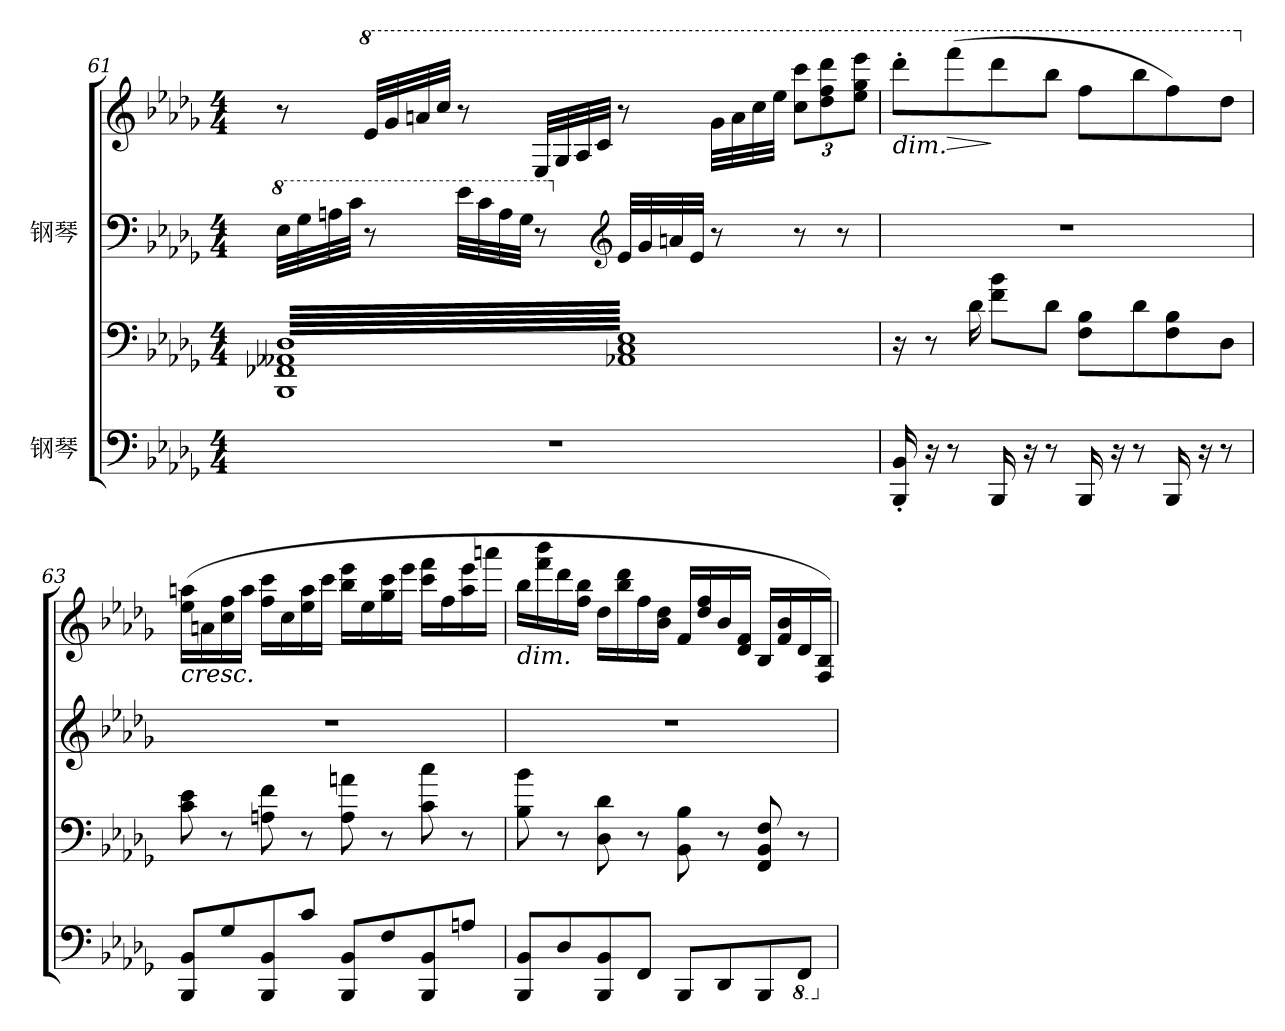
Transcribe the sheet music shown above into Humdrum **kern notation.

**kern	**kern	**kern	**kern	**dynam
*part2	*part2	*part1	*part1	*part1
*staff4	*staff3	*staff2	*staff1	*staff1/2
*I"钢琴	*	*I"钢琴	*	*
*clefF4	*clefF4	*clefF4	*clefG2	*
*k[b-e-a-d-g-]	*k[b-e-a-d-g-]	*k[b-e-a-d-g-]	*k[b-e-a-d-g-]	*
*M4/4	*M4/4	*M4/4	*M4/4	*
*	*	*8va	*	*
=61	=61	=61	=61	=61
*	*tremolo	*	*	*
1r	64BBB- 64FF-X 64AA--X 64D-LLLL	32e-\LLL	8r	.
.	64AA-X 64C 64E-	.	.	.
.	64BBB- 64FF-X 64AA--X 64D-	32g-\	.	.
.	64AA-X 64C 64E-	.	.	.
.	64BBB- 64FF-X 64AA--X 64D-	32an\	.	.
.	64AA-X 64C 64E-	.	.	.
.	64BBB- 64FF-X 64AA--X 64D-	32cc\JJJ	.	.
.	64AA-X 64C 64E-	.	.	.
*	*	*	*8va	*
.	64BBB- 64FF-X 64AA--X 64D-	8r	32ee-/LLL	.
.	64AA-X 64C 64E-	.	.	.
.	64BBB- 64FF-X 64AA--X 64D-	.	32gg-/	.
.	64AA-X 64C 64E-	.	.	.
.	64BBB- 64FF-X 64AA--X 64D-	.	32aan/	.
.	64AA-X 64C 64E-	.	.	.
.	64BBB- 64FF-X 64AA--X 64D-	.	32ccc/JJJ	.
.	64AA-X 64C 64E-	.	.	.
.	64BBB- 64FF-X 64AA--X 64D-	32ee-\LLL	8r	.
.	64AA-X 64C 64E-	.	.	.
.	64BBB- 64FF-X 64AA--X 64D-	32cc\	.	.
.	64AA-X 64C 64E-	.	.	.
.	64BBB- 64FF-X 64AA--X 64D-	32a\	.	.
.	64AA-X 64C 64E-	.	.	.
.	64BBB- 64FF-X 64AA--X 64D-	32g-\JJJ	.	.
.	64AA-X 64C 64E-	.	.	.
.	64BBB- 64FF-X 64AA--X 64D-	8r	32e-/LLL	.
.	64AA-X 64C 64E-	.	.	.
.	64BBB- 64FF-X 64AA--X 64D-	.	32g-/	.
.	64AA-X 64C 64E-	.	.	.
.	64BBB- 64FF-X 64AA--X 64D-	.	32a-/	.
.	64AA-X 64C 64E-	.	.	.
.	64BBB- 64FF-X 64AA--X 64D-	.	32cc/JJJ	.
.	64AA-X 64C 64E-	.	.	.
*	*	*clefG2	*	*
*	*	*X8va	*	*
.	64BBB- 64FF-X 64AA--X 64D-	32e-/LLL	8r	.
.	64AA-X 64C 64E-	.	.	.
.	64BBB- 64FF-X 64AA--X 64D-	32g-/	.	.
.	64AA-X 64C 64E-	.	.	.
.	64BBB- 64FF-X 64AA--X 64D-	32a/	.	.
.	64AA-X 64C 64E-	.	.	.
.	64BBB- 64FF-X 64AA--X 64D-	32e-/JJJ	.	.
.	64AA-X 64C 64E-	.	.	.
.	64BBB- 64FF-X 64AA--X 64D-	8r	32gg-\LLL	.
.	64AA-X 64C 64E-	.	.	.
.	64BBB- 64FF-X 64AA--X 64D-	.	32aa\	.
.	64AA-X 64C 64E-	.	.	.
.	64BBB- 64FF-X 64AA--X 64D-	.	32ccc\	.
.	64AA-X 64C 64E-	.	.	.
.	64BBB- 64FF-X 64AA--X 64D-	.	32eee-\JJJ	.
.	64AA-X 64C 64E-	.	.	.
*	*	*	*Xbrackettup	*
.	64BBB- 64FF-X 64AA--X 64D-	8r	12ccc\ 12cccc\L	.
.	64AA-X 64C 64E-	.	.	.
.	64BBB- 64FF-X 64AA--X 64D-	.	.	.
.	64AA-X 64C 64E-	.	.	.
.	64BBB- 64FF-X 64AA--X 64D-	.	.	.
.	64AA-X 64C 64E-	.	.	.
.	.	.	12ddd-\ 12fff\ 12dddd-\	.
.	64BBB- 64FF-X 64AA--X 64D-	.	.	.
.	64AA-X 64C 64E-	.	.	.
.	64BBB- 64FF-X 64AA--X 64D-	8r	.	.
.	64AA-X 64C 64E-	.	.	.
.	64BBB- 64FF-X 64AA--X 64D-	.	.	.
.	.	.	12eee-\ 12ggg-\ 12eeee-\J	.
.	64AA-X 64C 64E-	.	.	.
.	64BBB- 64FF-X 64AA--X 64D-	.	.	.
.	64AA-X 64C 64E-	.	.	.
.	64BBB- 64FF-X 64AA--X 64D-	.	.	.
.	64AA-X 64C 64E-JJJJ	.	.	.
*	*Xtremolo	*	*	*
=62	=62	=62	=62	=62
!	!	!	!LO:TX:b:i:t=dim.	!
16BBB-/' 16BB-/'	16r	1r	8dddd-'\L	.
.	.	.	.	.
.	.	.	.	.
.	.	.	.	.
16r	8r	.	.	.
.	.	.	.	.
.	.	.	.	.
.	.	.	.	.
!	!	!	!	!LO:HP:b
8r	.	.	(>8ffff\	>
.	.	.	.	.
.	.	.	.	.
.	.	.	.	.
.	16d-\	.	.	.
.	.	.	.	.
.	.	.	.	.
.	.	.	.	.
16BBB-/	8f\ 8b-\L	.	8dddd-\	]
.	.	.	.	.
.	.	.	.	.
.	.	.	.	.
16r	.	.	.	.
.	.	.	.	.
.	.	.	.	.
.	.	.	.	.
8r	8d-\J	.	8bbb-\J	.
.	.	.	.	.
.	.	.	.	.
.	.	.	.	.
.	.	.	.	.
.	.	.	.	.
.	.	.	.	.
.	.	.	.	.
16BBB-/	8F\ 8B-\L	.	8fff\L	.
16r	.	.	.	.
8r	8d-\	.	8bbb-\	.
16BBB-/	8F\ 8B-\	.	8fff\)	.
16r	.	.	.	.
8r	8D-\J	.	8ddd-\J	.
=63	=63	=63	=63	=63
*	*	*	*X8va	*
!	!	!	!LO:TX:b:i:t=cresc.	!
8BBB-/ 8BB-/L	8c\ 8e-\	1r	(>16ee-\ 16aan\LL	.
.	.	.	16an\	.
8G-/	8r	.	16cc\ 16ff\	.
.	.	.	16aa\JJ	.
8BBB-/ 8BB-/	8An\ 8f\	.	16ff\ 16ccc\LL	.
.	.	.	16cc\	.
8c/J	8r	.	16ee-\ 16aa\	.
.	.	.	16ccc\JJ	.
8BBB-/ 8BB-/L	8A\ 8an\	.	16bb-\ 16eee-\LL	.
.	.	.	16ee-\	.
8F/	8r	.	16gg-\ 16ccc\	.
.	.	.	16eee-\JJ	.
8BBB-/ 8BB-/	8c\ 8cc\	.	16ccc\ 16fff\LL	.
.	.	.	16ff\	.
8An/J	8r	.	16aa\ 16eee-\	.
.	.	.	16aaan\JJ	.
=64	=64	=64	=64	=64
!	!	!	!LO:TX:b:i:t=dim.	!
8BBB-/ 8BB-/L	8B-\ 8b-\	1r	16bb-\LL	.
.	.	.	16fff\ 16bbb-\	.
8D-/	8r	.	16ddd-\	.
.	.	.	16ff\ 16bb-\JJ	.
8BBB-/ 8BB-/	8D-\ 8d-\	.	16dd-\LL	.
.	.	.	16bb-\ 16ddd-\	.
8FF/J	8r	.	16ff\	.
.	.	.	16b-\ 16dd-\JJ	.
8BBB-/L	8BB-\ 8B-\	.	16f/LL	.
.	.	.	16dd-/ 16ff/	.
8DD-/	8r	.	16b-/	.
.	.	.	16d-/ 16f/JJ	.
8BBB-/	8FF/ 8BB-/ 8F/	.	16B-/LL	.
.	.	.	16f/ 16b-/	.
*8ba	*	*	*	*
8FFF/J	8r	.	16d-/	.
.	.	.	16F/ 16B-/JJ)	.
*X8ba	*	*	*	*
=	=	=	=	=
*-	*-	*-	*-	*-
